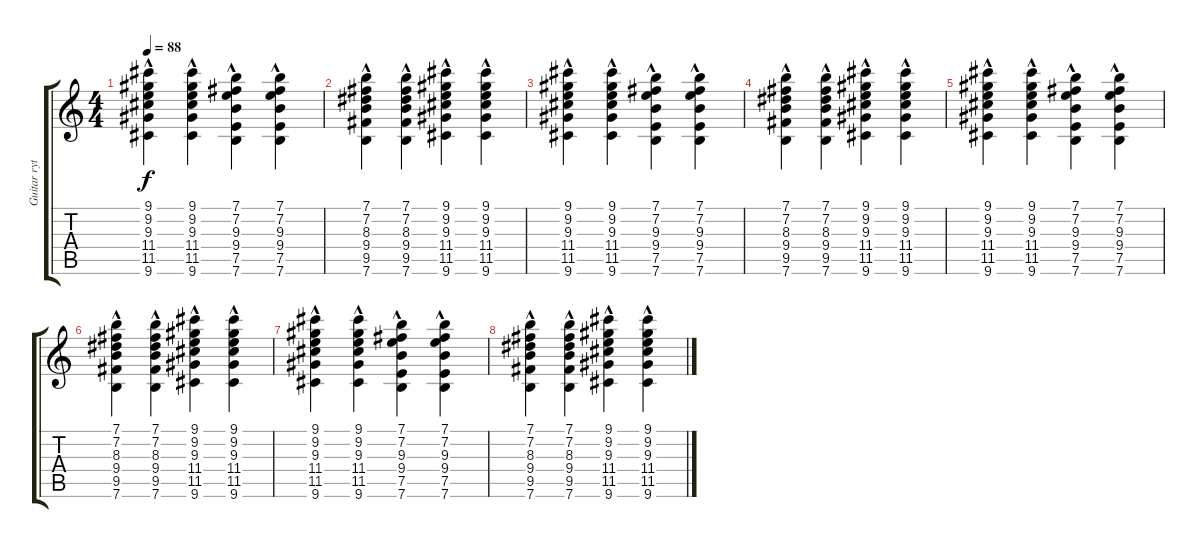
\track ("Guitar rythm" "Guitar ryt") {instrument acousticguitarsteel}
\staff {score tabs}
\tuning (E4 B3 G3 D3 A2 E2) {hide}
\ts (4 4)
\tempo 88
\clef g2
\ks c
(9.1 9.2 9.3{hac} 11.4 11.5 9.6).4{dy f} (9.1 9.2 9.3{hac} 11.4 11.5 9.6).4 (7.1 7.2 9.3{hac} 9.4 7.5 7.6).4 (7.1 7.2 9.3{hac} 9.4 7.5 7.6).4 |
(7.1 7.2 8.3{hac} 9.4 9.5 7.6).4 (7.1 7.2 8.3{hac} 9.4 9.5 7.6).4 (9.1 9.2 9.3{hac} 11.4 11.5 9.6).4 (9.1 9.2 9.3{hac} 11.4 11.5 9.6).4 |
(9.1 9.2 9.3{hac} 11.4 11.5 9.6).4 (9.1 9.2 9.3{hac} 11.4 11.5 9.6).4 (7.1 7.2 9.3{hac} 9.4 7.5 7.6).4 (7.1 7.2 9.3{hac} 9.4 7.5 7.6).4 |
(7.1 7.2 8.3{hac} 9.4 9.5 7.6).4 (7.1 7.2 8.3{hac} 9.4 9.5 7.6).4 (9.1 9.2 9.3{hac} 11.4 11.5 9.6).4 (9.1 9.2 9.3{hac} 11.4 11.5 9.6).4 |
(9.1 9.2 9.3{hac} 11.4 11.5 9.6).4 (9.1 9.2 9.3{hac} 11.4 11.5 9.6).4 (7.1 7.2 9.3{hac} 9.4 7.5 7.6).4 (7.1 7.2 9.3{hac} 9.4 7.5 7.6).4 |
(7.1 7.2 8.3{hac} 9.4 9.5 7.6).4 (7.1 7.2 8.3{hac} 9.4 9.5 7.6).4 (9.1 9.2 9.3{hac} 11.4 11.5 9.6).4 (9.1 9.2 9.3{hac} 11.4 11.5 9.6).4 |
(9.1 9.2 9.3{hac} 11.4 11.5 9.6).4 (9.1 9.2 9.3{hac} 11.4 11.5 9.6).4 (7.1 7.2 9.3{hac} 9.4 7.5 7.6).4 (7.1 7.2 9.3{hac} 9.4 7.5 7.6).4 |
(7.1 7.2 8.3{hac} 9.4 9.5 7.6).4 (7.1 7.2 8.3{hac} 9.4 9.5 7.6).4 (9.1 9.2 9.3{hac} 11.4 11.5 9.6).4 (9.1 9.2 9.3{hac} 11.4 11.5 9.6).4
